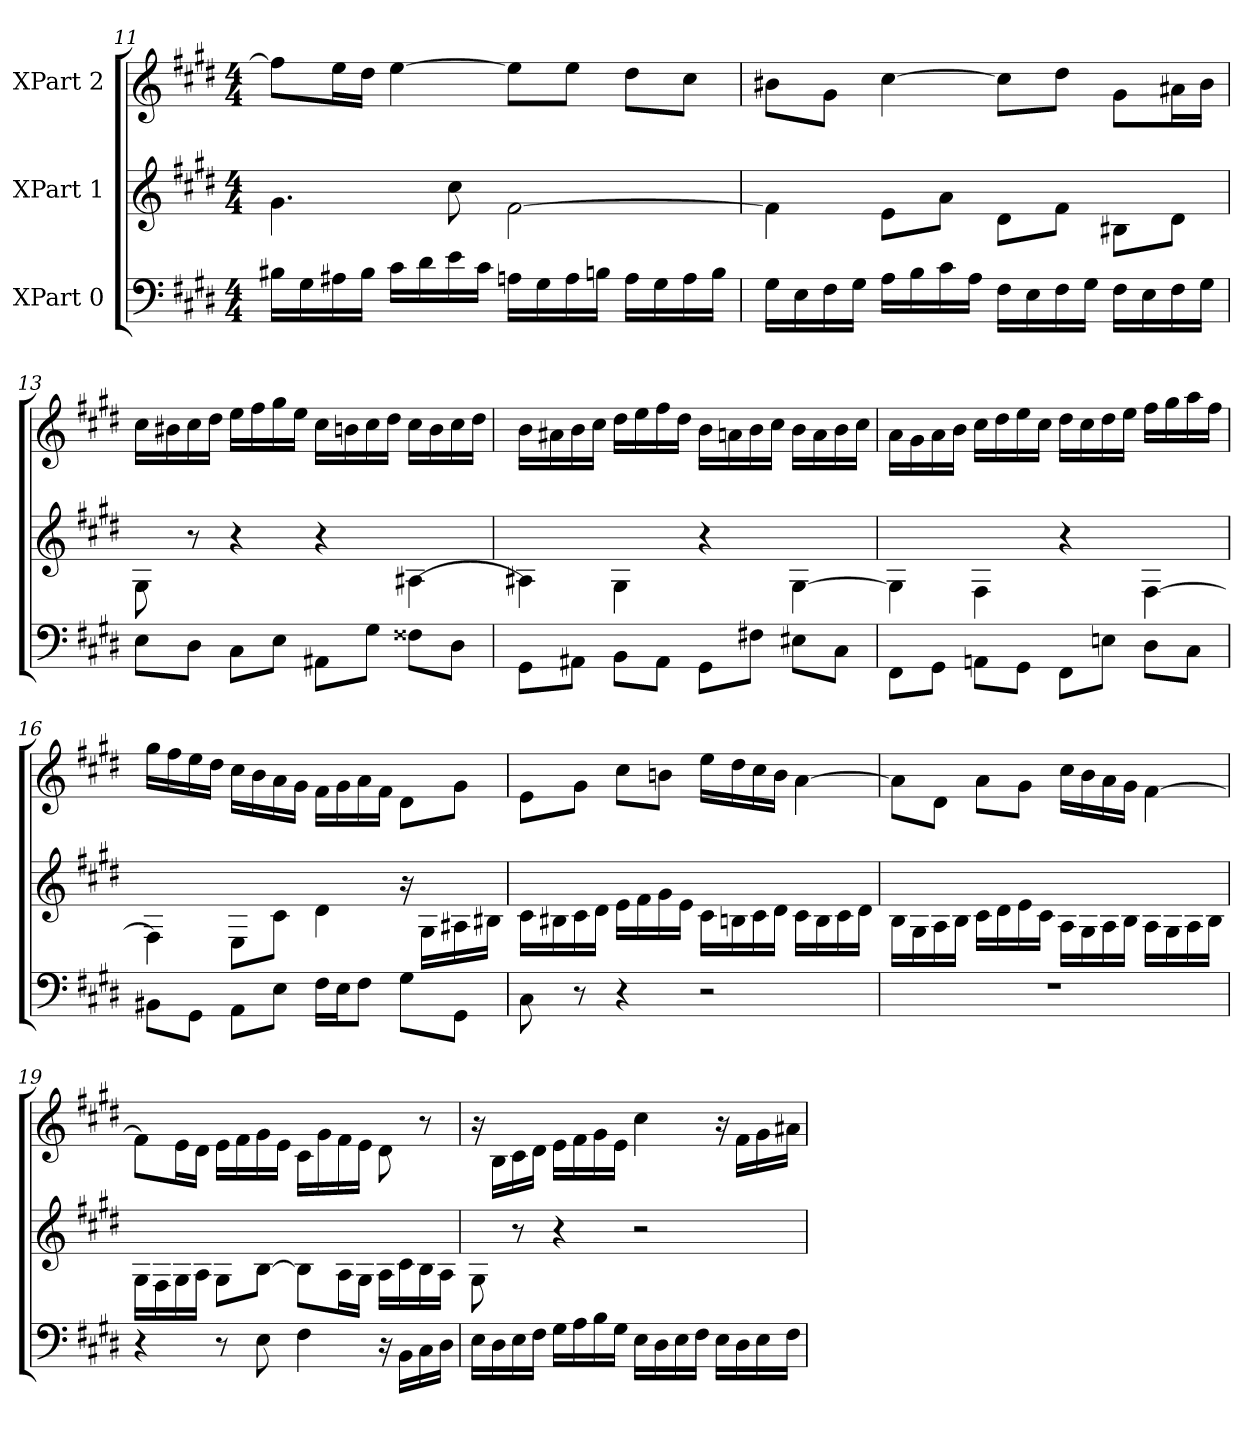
**kern	**kern	**kern
*part3	*part2	*part1
*staff3	*staff2	*staff1
*I"XPart 0	*I"XPart 1	*I"XPart 2
*clefF4	*clefG2	*clefG2
*k[f#c#g#d#]	*k[f#c#g#d#]	*k[f#c#g#d#]
*M4/4	*M4/4	*M4/4
=11	=11	=11
16B#X\L	4.g#\	8ff#\L]
16G#\	.	.
16A#X\	.	16ee\
16B#\J	.	16dd#\J
16c#\L	.	[4ee\
16d#\	.	.
16e\	8cc#\	.
16c#\J	.	.
16An\L	[2f#\	8ee\L]
16G#\	.	.
16A\	.	8ee\J
16Bn\J	.	.
16A\L	.	8dd#\L
16G#\	.	.
16A\	.	8cc#\J
16B\J	.	.
=12	=12	=12
16G#\L	4f#\]	8b#X\L
16E\	.	.
16F#\	.	8g#\J
16G#\J	.	.
16A\L	8e\L	[4cc#\
16B\	.	.
16c#\	8a\J	.
16A\J	.	.
16F#\L	8d#\L	8cc#\L]
16E\	.	.
16F#\	8f#\J	8dd#\J
16G#\J	.	.
16F#\L	8B#X\L	8g#\L
16E\	.	.
16F#\	8d#\J	16a#X\
16G#\J	.	16b#\J
=13	=13	=13
8E\L	8G#\	16cc#\L
.	.	16b#X\
8D#\J	8r	16cc#\
.	.	16dd#\J
8C#\L	4r	16ee\L
.	.	16ff#\
8E\J	.	16gg#\
.	.	16ee\J
8AA#X\L	4r	16cc#\L
.	.	16bn\
8G#\J	.	16cc#\
.	.	16dd#\J
8F##X\L	[4A#X\	16cc#\L
.	.	16b\
8D#\J	.	16cc#\
.	.	16dd#\J
=14	=14	=14
8GG#\L	4A#X\]	16b\L
.	.	16a#X\
8AA#X\J	.	16b\
.	.	16cc#\J
8BB\L	4G#\	16dd#\L
.	.	16ee\
8AA#\J	.	16ff#\
.	.	16dd#\J
8GG#\L	4r	16b\L
.	.	16an\
8F#X\J	.	16b\
.	.	16cc#\J
8E#X\L	[4G#\	16b\L
.	.	16a\
8C#\J	.	16b\
.	.	16cc#\J
=15	=15	=15
8FF#\L	4G#\]	16a\L
.	.	16g#\
8GG#\J	.	16a\
.	.	16b\J
8AAn\L	4F#\	16cc#\L
.	.	16dd#\
8GG#\J	.	16ee\
.	.	16cc#\J
8FF#\L	4r	16dd#\L
.	.	16cc#\
8En\J	.	16dd#\
.	.	16ee\J
8D#\L	[4F#\	16ff#\L
.	.	16gg#\
8C#\J	.	16aa\
.	.	16ff#\J
=16	=16	=16
8BB#X\L	4F#\]	16gg#\L
.	.	16ff#\
8GG#\J	.	16ee\
.	.	16dd#\J
8AA\L	8E\L	16cc#\L
.	.	16b\
8E\J	8c#\J	16a\
.	.	16g#\J
16F#\L	4d#\	16f#\L
16E\	.	16g#\
8F#\J	.	16a\
.	.	16f#\J
8G#\L	16r	8d#\L
.	16G#\L	.
8GG#\J	16A#X\	8g#\J
.	16B#X\J	.
=17	=17	=17
8C#\	16c#\L	8e\L
.	16B#X\	.
8r	16c#\	8g#\J
.	16d#\J	.
4r	16e\L	8cc#\L
.	16f#\	.
.	16g#\	8bn\J
.	16e\J	.
2r	16c#\L	16ee\L
.	16Bn\	16dd#\
.	16c#\	16cc#\
.	16d#\J	16b\J
.	16c#\L	[4a\
.	16B\	.
.	16c#\	.
.	16d#\J	.
=18	=18	=18
1r	16B\L	8a\L]
.	16G#\	.
.	16A\	8d#\J
.	16B\J	.
.	16c#\L	8a\L
.	16d#\	.
.	16e\	8g#\J
.	16c#\J	.
.	16A\L	16cc#\L
.	16G#\	16b\
.	16A\	16a\
.	16B\J	16g#\J
.	16A\L	[4f#\
.	16G#\	.
.	16A\	.
.	16B\J	.
=19	=19	=19
4r	16G#\L	8f#\L]
.	16F#\	.
.	16G#\	16e\
.	16A\J	16d#\J
8r	8G#\L	16e\L
.	.	16f#\
8E\	[8B\J	16g#\
.	.	16e\J
4F#\	8B\L]	16c#\L
.	.	16g#\
.	16A\	16f#\
.	16G#\J	16e\J
16r	16A\L	8d#\
16BB\L	16c#\	.
16C#\	16B\	8r
16D#\J	16A\J	.
=20	=20	=20
16E\L	8G#\	16r
16D#\	.	16B\L
16E\	8r	16c#\
16F#\J	.	16d#\J
16G#\L	4r	16e\L
16A\	.	16f#\
16B\	.	16g#\
16G#\J	.	16e\J
16E\L	2r	4cc#\
16D#\	.	.
16E\	.	.
16F#\J	.	.
16E\L	.	16r
16D#\	.	16f#\L
16E\	.	16g#\
16F#\J	.	16a#X\J
=	=	=
*-	*-	*-
